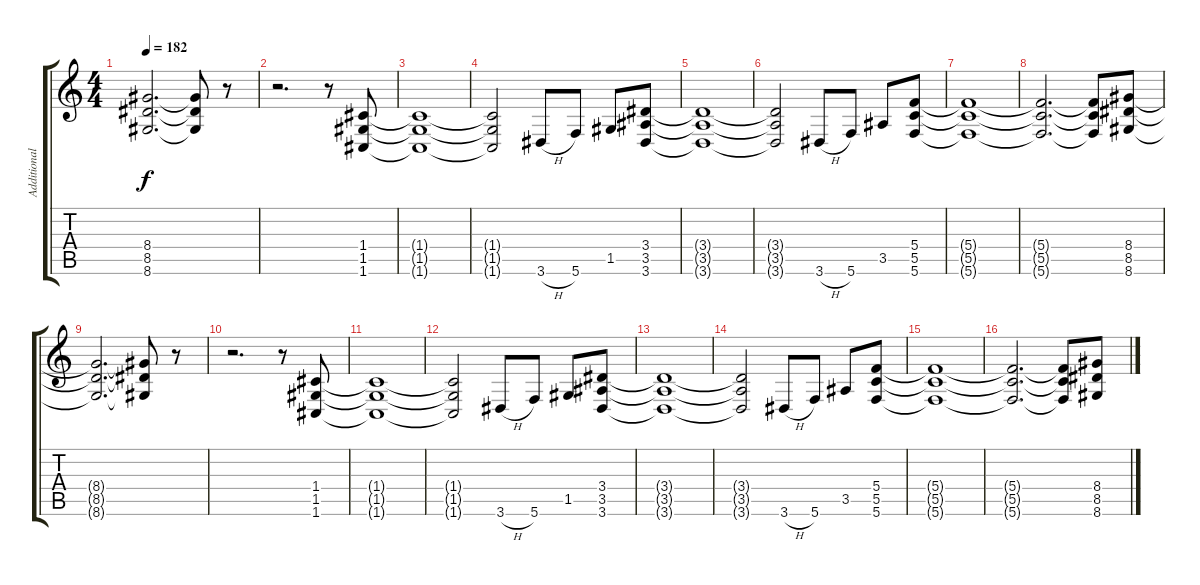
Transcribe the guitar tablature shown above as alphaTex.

\track ("Additional Guitar 1" "Additional") {instrument distortionguitar}
\staff {score tabs}
\tuning (D4 A3 F3 C3 G2 C2) {hide}
\ts (4 4)
\tempo 182
\clef g2
\ks c
(8.4{t} 8.5{t} 8.6{t}).2{d dy f} (8.4{t} 8.5{t} 8.6{t}).8 r.8 |
r.2{d} r.8 (1.4 1.5 1.6).8 |
(1.4{t} 1.5{t} 1.6{t}).1 |
(1.4{t} 1.5{t} 1.6{t}).2 3.6{h}.8 5.6.8 1.5.8 (3.4 3.5 3.6).8 |
(3.4{t} 3.5{t} 3.6{t}).1 |
(3.4{t} 3.5{t} 3.6{t}).2 3.6{h}.8 5.6.8 3.5.8 (5.4 5.5 5.6).8 |
(5.4{t} 5.5{t} 5.6{t}).1 |
(5.4{t} 5.5{t} 5.6{t}).2{d} (5.4{t} 5.5{t} 5.6{t}).8 (8.4 8.5 8.6).8 |
(8.4{t} 8.5{t} 8.6{t}).2{d} (8.4{t} 8.5{t} 8.6{t}).8 r.8 |
r.2{d} r.8 (1.4 1.5 1.6).8 |
(1.4{t} 1.5{t} 1.6{t}).1 |
(1.4{t} 1.5{t} 1.6{t}).2 3.6{h}.8 5.6.8 1.5.8 (3.4 3.5 3.6).8 |
(3.4{t} 3.5{t} 3.6{t}).1 |
(3.4{t} 3.5{t} 3.6{t}).2 3.6{h}.8 5.6.8 3.5.8 (5.4 5.5 5.6).8 |
(5.4{t} 5.5{t} 5.6{t}).1 |
(5.4{t} 5.5{t} 5.6{t}).2{d} (5.4{t} 5.5{t} 5.6{t}).8 (8.4 8.5 8.6).8
